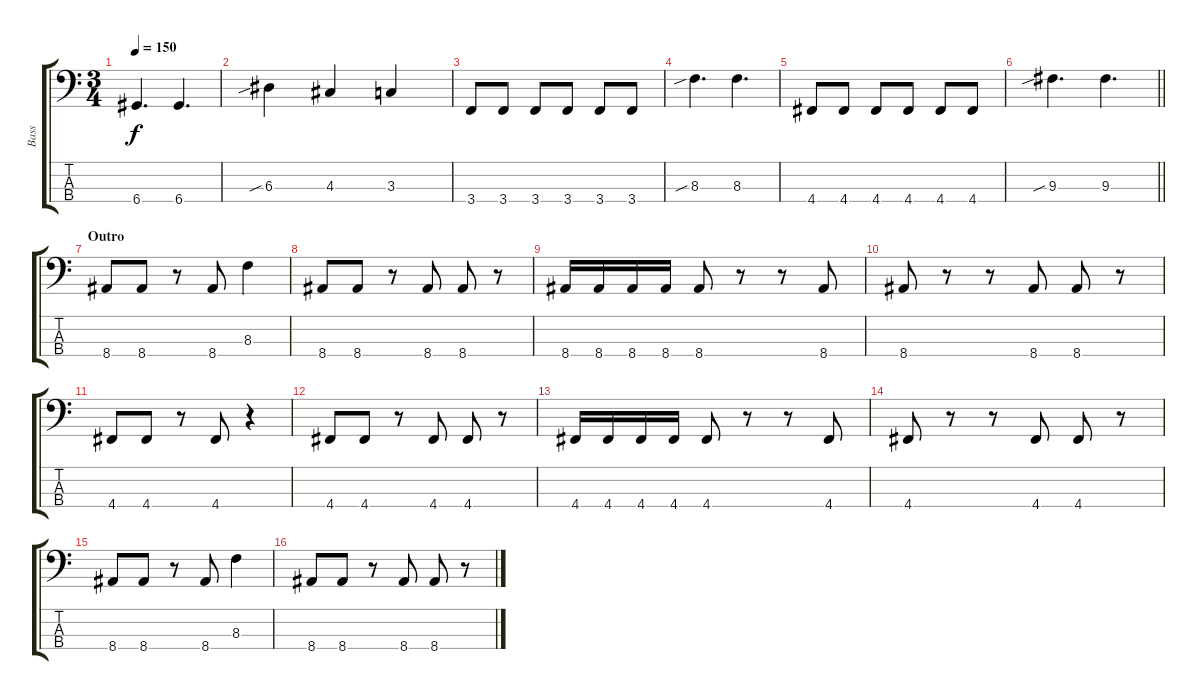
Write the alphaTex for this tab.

\track ("Bass" "Bass") {instrument electricbassfinger}
\staff {score tabs}
\tuning (G2 D2 A1 D1) {hide}
\ts (3 4)
\tempo 150
\clef f4
\ks c
6.4.4{d dy f} 6.4.4{d} |
6.3{sib}.4 4.3.4 3.3.4 |
3.4.8 3.4.8 3.4.8 3.4.8 3.4.8 3.4.8 |
8.3{sib}.4{d} 8.3.4{d} |
4.4.8 4.4.8 4.4.8 4.4.8 4.4.8 4.4.8 |
\barLineRight lightlight
9.3{sib}.4{d} 9.3.4{d} |
\section ("" "Outro")
8.4.8 8.4.8 r.8 8.4.8 8.3.4 |
8.4.8 8.4.8 r.8 8.4.8 8.4.8 r.8 |
8.4.16 8.4.16 8.4.16 8.4.16 8.4.8 r.8 r.8 8.4.8 |
8.4.8 r.8 r.8 8.4.8 8.4.8 r.8 |
4.4.8 4.4.8 r.8 4.4.8 r.4 |
4.4.8 4.4.8 r.8 4.4.8 4.4.8 r.8 |
4.4.16 4.4.16 4.4.16 4.4.16 4.4.8 r.8 r.8 4.4.8 |
4.4.8 r.8 r.8 4.4.8 4.4.8 r.8 |
8.4.8 8.4.8 r.8 8.4.8 8.3.4 |
8.4.8 8.4.8 r.8 8.4.8 8.4.8 r.8
